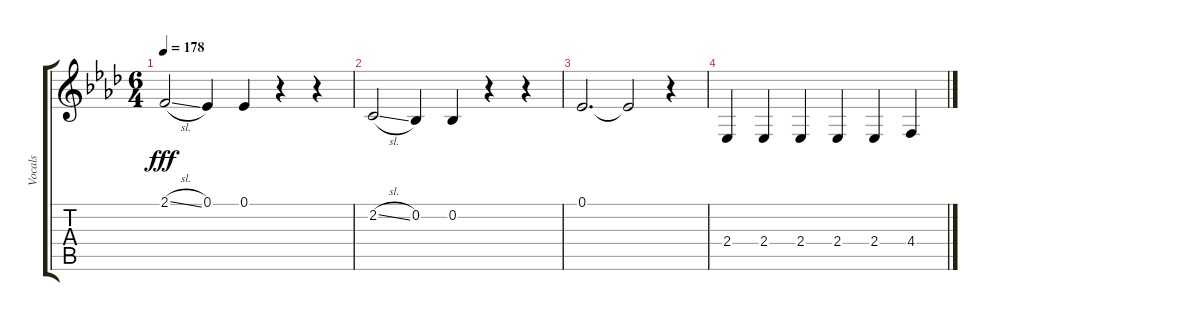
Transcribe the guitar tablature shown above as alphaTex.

\track ("Vocals" "Vocals") {instrument voiceoohs}
\staff {score tabs}
\tuning (Eb4 Bb3 Gb3 Db3 Ab2 Db2) {hide}
\ts (6 4)
\tempo 178
\clef g2
\ks ab
2.1{sl}.2{dy fff} 0.1.4 0.1.4 r.4 r.4 |
2.2{sl}.2 0.2.4 0.2.4 r.4 r.4 |
0.1.2{d} 0.1{t}.2 r.4 |
2.4.4 2.4.4 2.4.4 2.4.4 2.4.4 4.4.4
